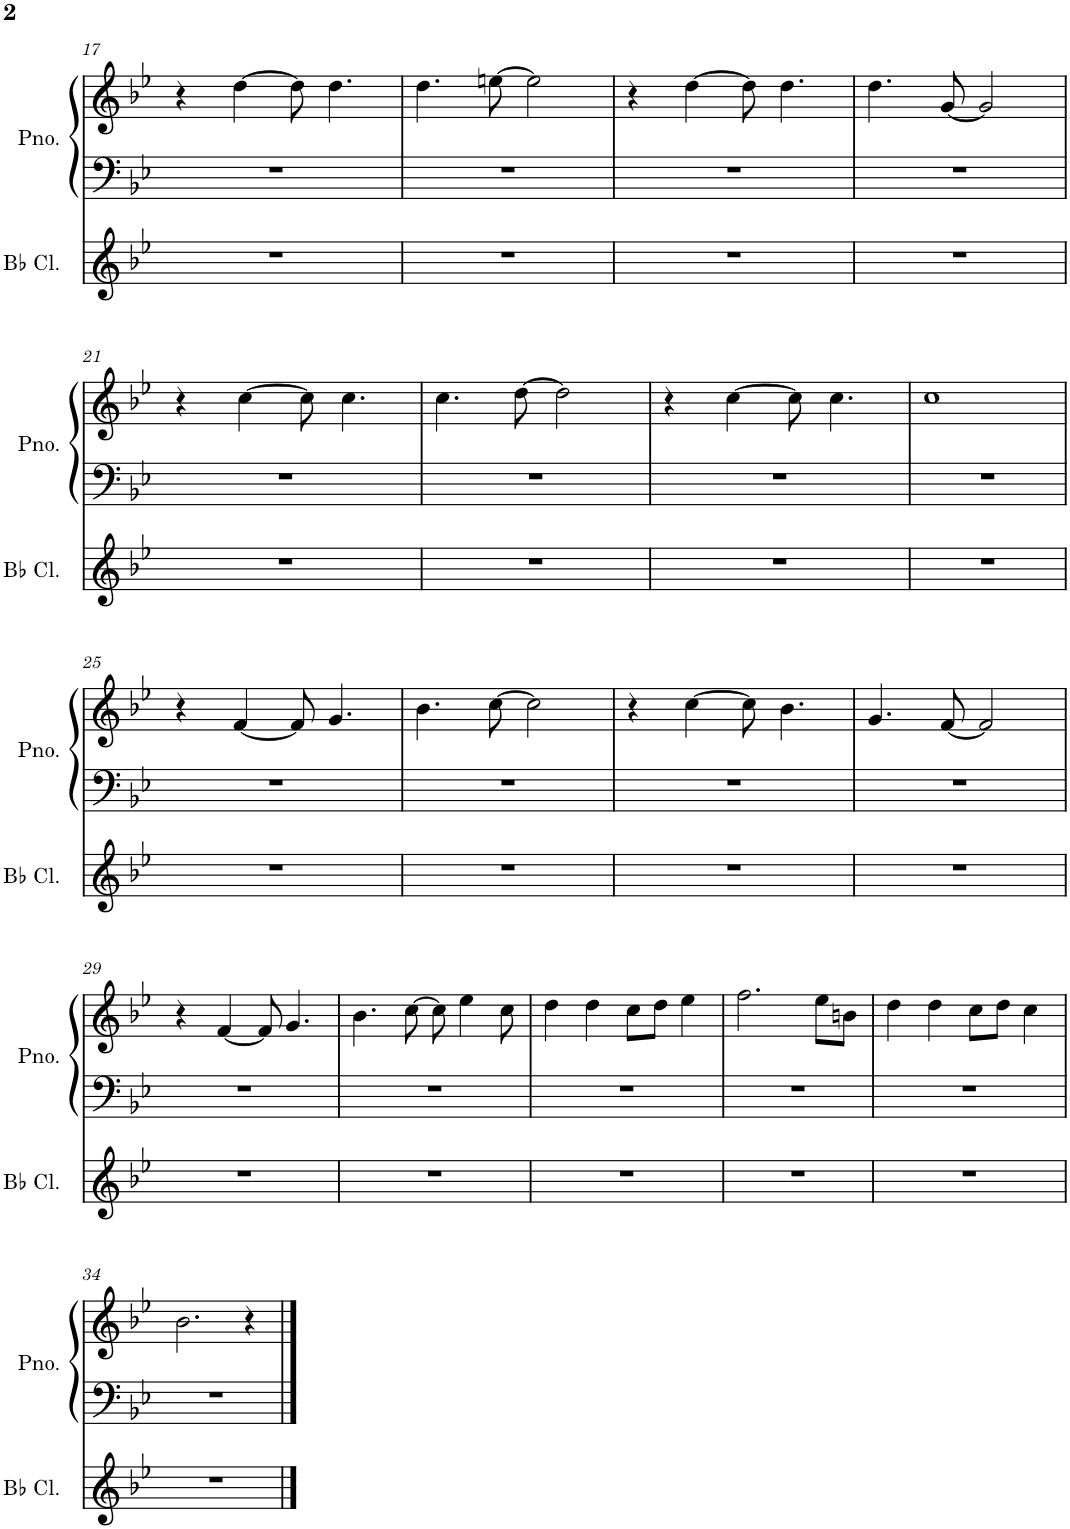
**kern	**kern	**kern
*part2	*part1	*part1
*staff3	*staff2	*staff1
*I"Bb Clarinet	*I"Piano	*
*I'Bb Cl.	*I'Pno.	*
!!LO:PB:g=z
*clefG2	*clefF4	*clefG2
*Trd1c2	*	*
*k[b-e-]	*k[b-e-]	*k[b-e-]
*M2/2	*M2/2	*M2/2
*met(c|)	*met(c|)	*met(c|)
=17	=17	=17
1r	1r	4r
.	.	[4dd\
.	.	8dd\]
.	.	4.dd\
=18	=18	=18
1r	1r	4.dd\
.	.	[8een\
.	.	2ee\]
=19	=19	=19
1r	1r	4r
.	.	[4dd\
.	.	8dd\]
.	.	4.dd\
=20	=20	=20
1r	1r	4.dd\
.	.	[8g/
.	.	2g/]
!!LO:LB:g=z
=21	=21	=21
1r	1r	4r
.	.	[4cc\
.	.	8cc\]
.	.	4.cc\
=22	=22	=22
1r	1r	4.cc\
.	.	[8dd\
.	.	2dd\]
=23	=23	=23
1r	1r	4r
.	.	[4cc\
.	.	8cc\]
.	.	4.cc\
=24	=24	=24
1r	1r	1cc
!!LO:LB:g=z
=25	=25	=25
1r	1r	4r
.	.	[4f/
.	.	8f/]
.	.	4.g/
=26	=26	=26
1r	1r	4.b-\
.	.	[8cc\
.	.	2cc\]
=27	=27	=27
1r	1r	4r
.	.	[4cc\
.	.	8cc\]
.	.	4.b-\
=28	=28	=28
1r	1r	4.g/
.	.	[8f/
.	.	2f/]
!!LO:LB:g=z
=29	=29	=29
1r	1r	4r
.	.	[4f/
.	.	8f/]
.	.	4.g/
=30	=30	=30
1r	1r	4.b-\
.	.	[8cc\
.	.	8cc\]
.	.	4ee-\
.	.	8cc\
=31	=31	=31
1r	1r	4dd\
.	.	4dd\
.	.	8cc\L
.	.	8dd\J
.	.	4ee-\
=32	=32	=32
1r	1r	2.ff\
.	.	8ee-\L
.	.	8bn\J
=33	=33	=33
1r	1r	4dd\
.	.	4dd\
.	.	8cc\L
.	.	8dd\J
.	.	4cc\
!!LO:LB:g=z
=34	=34	=34
1r	1r	2.b-\
.	.	4r
==	==	==
*-	*-	*-
